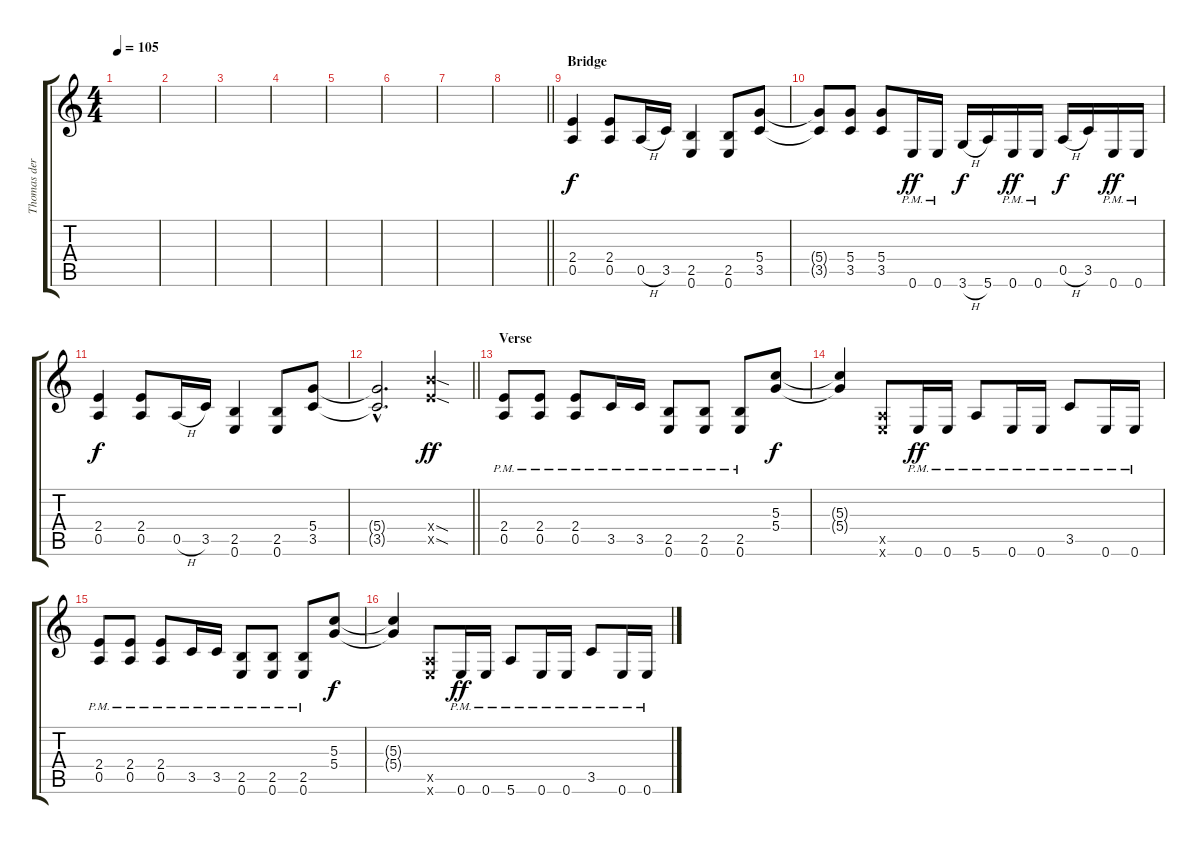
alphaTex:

\track ("Thomas der Münzer" "Thomas der") {instrument distortionguitar}
\staff {score tabs}
\tuning (E4 B3 G3 D3 A2 E2) {hide}
\ts (4 4)
\tempo 105
\clef g2
\ks c
|
|
|
|
|
|
|
\barLineRight lightlight
|
\section ("" "Bridge")
(2.4 0.5).4 (2.4 0.5).8 0.5{h}.16 3.5.16 (2.5 0.6).4 (2.5 0.6).8 (5.4 3.5).8 |
(5.4{t} 3.5{t}).8 (5.4 3.5).8 (5.4 3.5).8 0.6{pm}.16{dy ff} 0.6{pm}.16 3.6{h}.16{dy f} 5.6.16 0.6{pm}.16{dy ff} 0.6{pm}.16 0.5{h}.16{dy f} 3.5.16 0.6{pm}.16{dy ff} 0.6{pm}.16 |
(2.4 0.5).4{dy f} (2.4 0.5).8 0.5{h}.16 3.5.16 (2.5 0.6).4 (2.5 0.6).8 (5.4 3.5).8 |
\barLineRight lightlight
(5.4{hac t} 3.5{hac t}).2{d} (9.4{sod x} 7.5{sod x}).4{dy ff} |
\section ("" "Verse")
(2.4{pm} 0.5{pm}).8 (2.4{pm} 0.5{pm}).8 (2.4{pm} 0.5{pm}).8 3.5{pm}.16 3.5{pm}.16 (2.5{pm} 0.6{pm}).8 (2.5{pm} 0.6{pm}).8 (2.5{pm} 0.6{pm}).8 (5.3 5.4).8{dy f} |
(5.3{t} 5.4{t}).4 (0.5{x} 0.6{x}).8 0.6{pm}.16{dy ff} 0.6{pm}.16 5.6{pm}.8 0.6{pm}.16 0.6{pm}.16 3.5{pm}.8 0.6{pm}.16 0.6{pm}.16 |
(2.4{pm} 0.5{pm}).8 (2.4{pm} 0.5{pm}).8 (2.4{pm} 0.5{pm}).8 3.5{pm}.16 3.5{pm}.16 (2.5{pm} 0.6{pm}).8 (2.5{pm} 0.6{pm}).8 (2.5{pm} 0.6{pm}).8 (5.3 5.4).8{dy f} |
(5.3{t} 5.4{t}).4 (0.5{x} 0.6{x}).8 0.6{pm}.16{dy ff} 0.6{pm}.16 5.6{pm}.8 0.6{pm}.16 0.6{pm}.16 3.5{pm}.8 0.6{pm}.16 0.6{pm}.16
